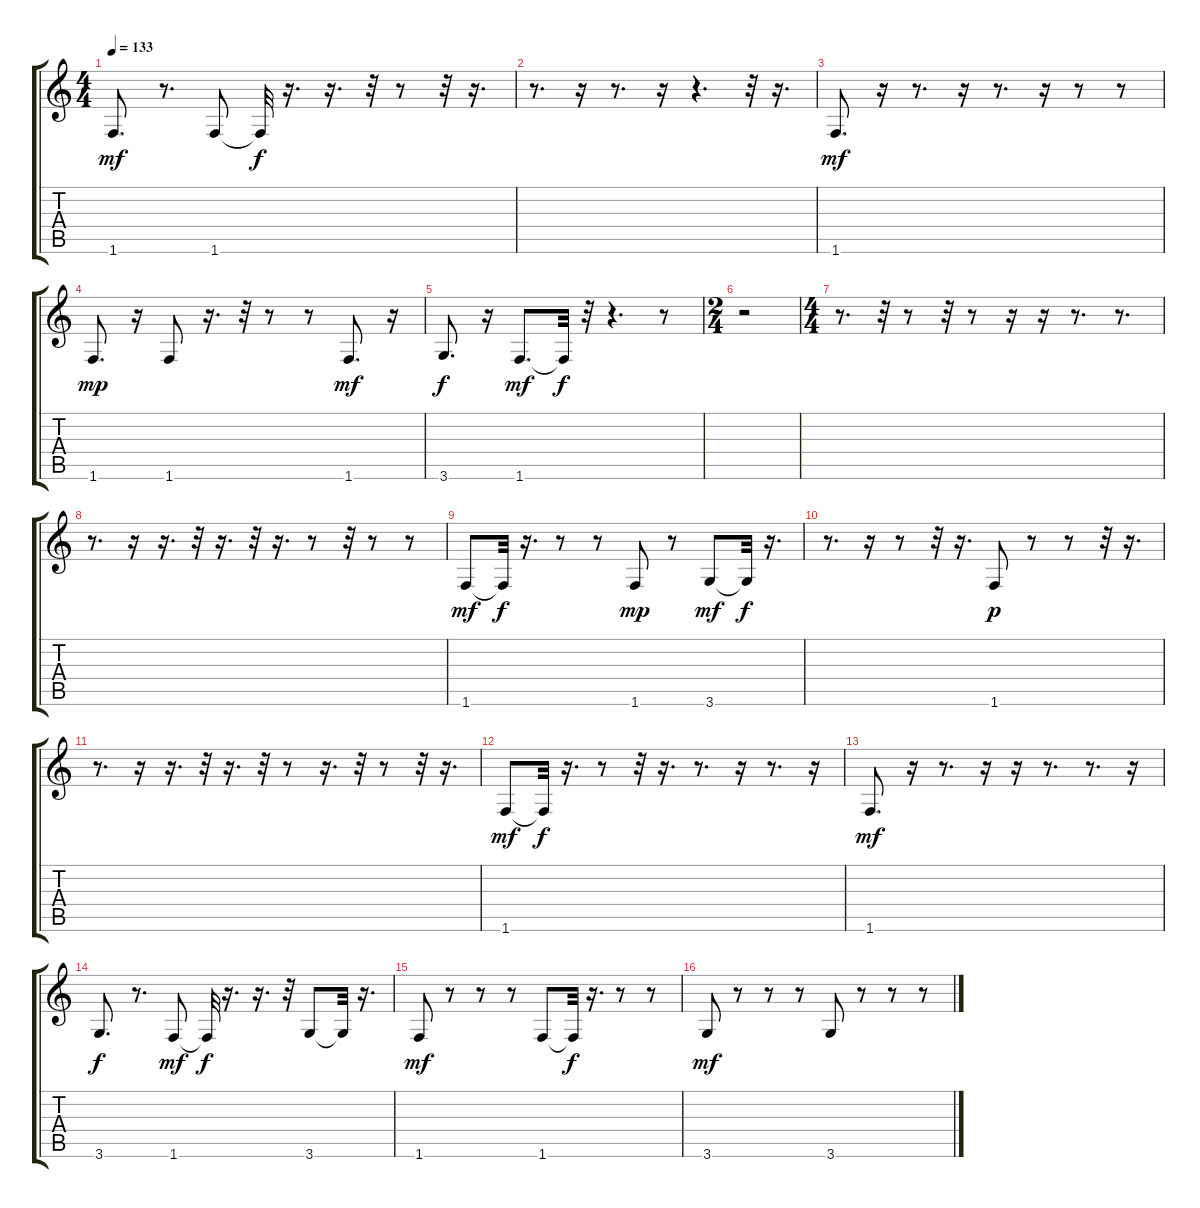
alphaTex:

\track "" {instrument acousticbass}
\staff {score tabs}
\tuning (E4 B3 G3 D3 A2 E2) {hide}
\ts (4 4)
\tempo 133
\clef g2
\ks c
1.6.8{d dy mf} r.8{d} 1.6.8 1.6{t}.32{dy f} r.16{d} r.16{d} r.32 r.8 r.32 r.16{d} |
r.8{d} r.16 r.8{d} r.16 r.4{d} r.32 r.16{d} |
1.6.8{d dy mf} r.16 r.8{d} r.16 r.8{d} r.16 r.8 r.8 |
1.6.8{d dy mp} r.16 1.6.8 r.16{d} r.32 r.8 r.8 1.6.8{d dy mf} r.16 |
3.6.8{d dy f} r.16 1.6.8{d dy mf} 1.6{t}.32{dy f} r.32 r.4{d} r.8 |
\ts (2 4)
r.2 |
\ts (4 4)
r.8{d} r.32 r.8 r.32 r.8 r.16 r.16 r.8{d} r.8{d} |
r.8{d} r.16 r.16{d} r.32 r.16{d} r.32 r.16{d} r.8 r.32 r.8 r.8 |
1.6.8{dy mf} 1.6{t}.32{dy f} r.16{d} r.8 r.8 1.6.8{dy mp} r.8 3.6.8{dy mf} 3.6{t}.32{dy f} r.16{d} |
r.8{d} r.16 r.8 r.32 r.16{d} 1.6.8{dy p} r.8 r.8 r.32 r.16{d} |
r.8{d} r.16 r.16{d} r.32 r.16{d} r.32 r.8 r.16{d} r.32 r.8 r.32 r.16{d} |
1.6.8{dy mf} 1.6{t}.32{dy f} r.16{d} r.8 r.32 r.16{d} r.8{d} r.16 r.8{d} r.16 |
1.6.8{d dy mf} r.16 r.8{d} r.16 r.16 r.8{d} r.8{d} r.16 |
3.6.8{d dy f} r.8{d} 1.6.8{dy mf} 1.6{t}.32{dy f} r.16{d} r.16{d} r.32 3.6.8 3.6{t}.32 r.16{d} |
1.6.8{dy mf} r.8 r.8 r.8 1.6.8 1.6{t}.32{dy f} r.16{d} r.8 r.8 |
3.6.8{dy mf} r.8 r.8 r.8 3.6.8 r.8 r.8 r.8
